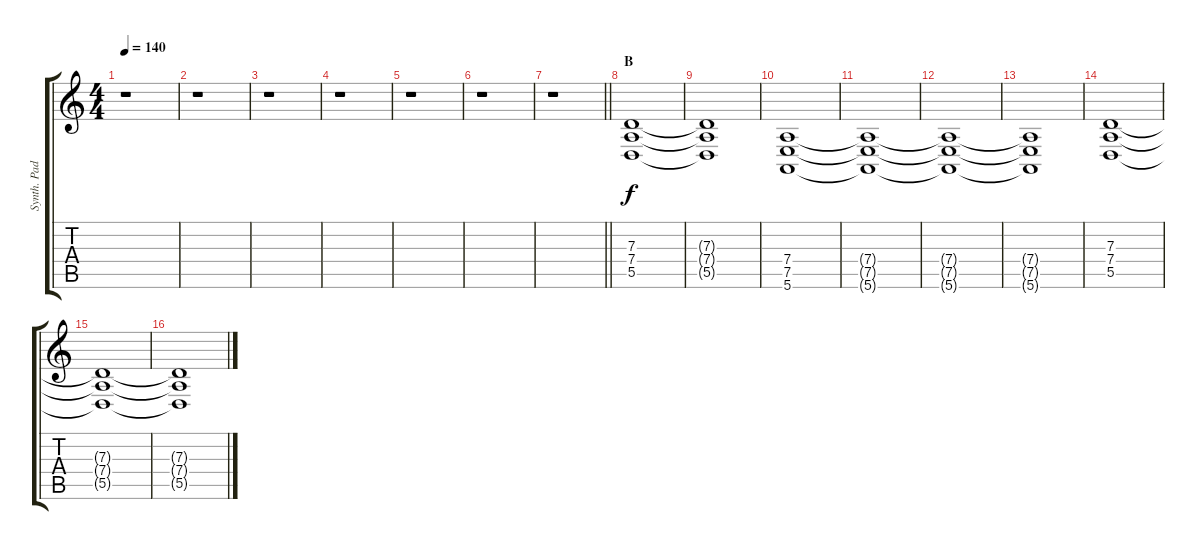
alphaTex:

\track ("Synth. Pads" "Synth. Pad") {instrument pad2warm}
\staff {score tabs}
\tuning (E4 B3 G3 D3 A2 E2) {hide}
\ts (4 4)
\tempo 140
\clef g2
\ks c
r.1{dy f} |
r.1 |
r.1 |
r.1 |
r.1 |
r.1 |
\barLineRight lightlight
r.1 |
\section ("" "B")
(7.3 7.4 5.5).1 |
(7.3{t} 7.4{t} 5.5{t}).1 |
(7.4 7.5 5.6).1 |
(7.4{t} 7.5{t} 5.6{t}).1 |
(7.4{t} 7.5{t} 5.6{t}).1 |
(7.4{t} 7.5{t} 5.6{t}).1 |
(7.3 7.4 5.5).1 |
(7.3{t} 7.4{t} 5.5{t}).1 |
(7.3{t} 7.4{t} 5.5{t}).1
